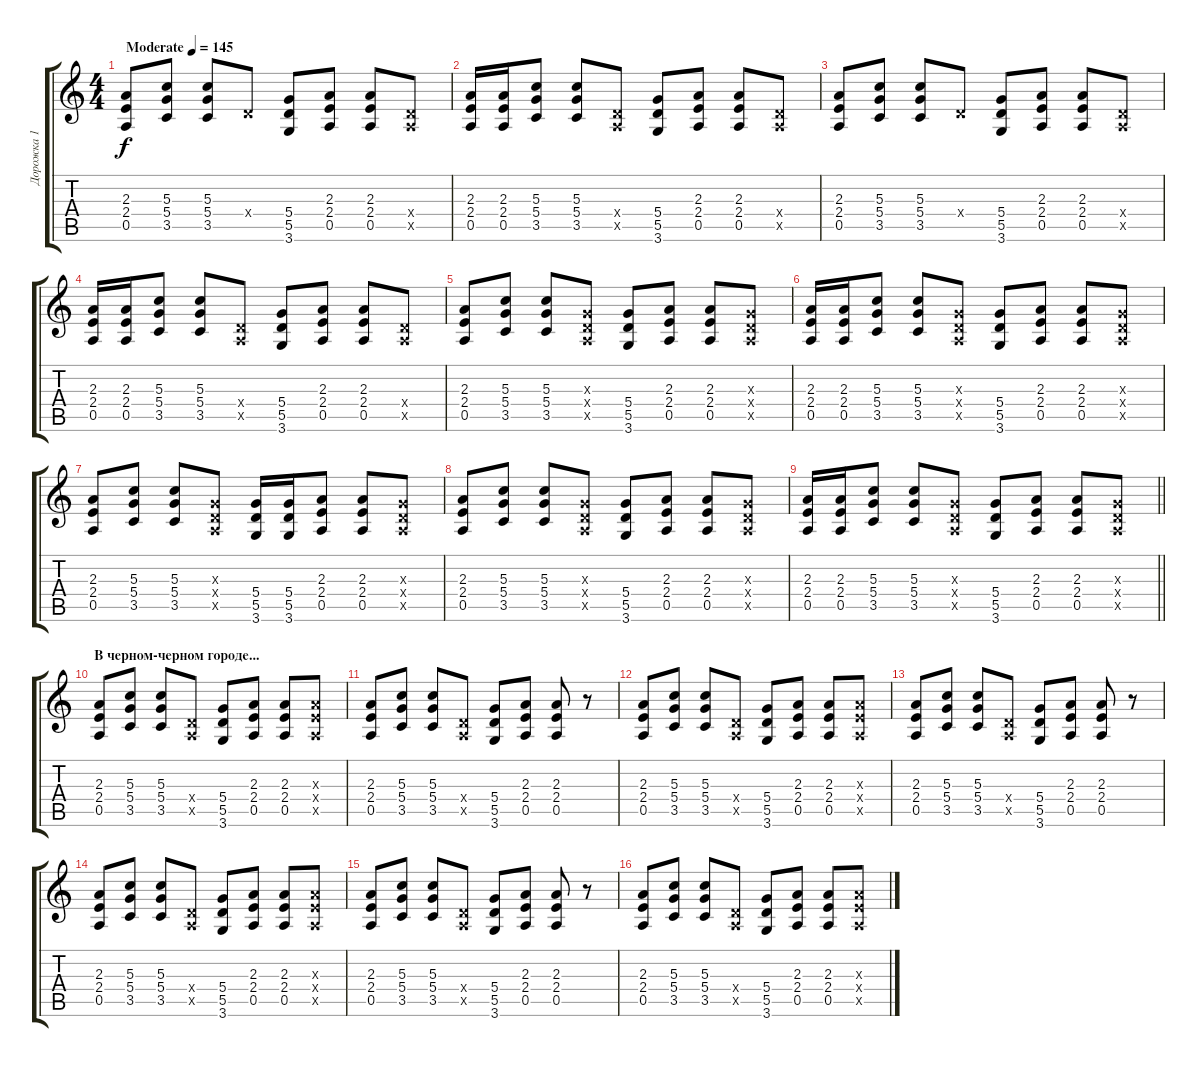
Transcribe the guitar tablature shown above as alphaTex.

\track ("Дорожка 1" "Дорожка 1") {instrument electricguitarclean}
\staff {score tabs}
\tuning (E4 B3 G3 D3 A2 E2) {hide}
\ts (4 4)
\tempo (145 "Moderate")
\clef g2
\ks c
(2.3 2.4 0.5).8{dy f instrument electricguitarclean} (5.3 5.4 3.5).8 (5.3 5.4 3.5).8 0.4{x}.8 (5.4 5.5 3.6).8 (2.3 2.4 0.5).8 (2.3 2.4 0.5).8 (0.4{x} 0.5{x}).8 |
(2.3 2.4 0.5).16 (2.3 2.4 0.5).16 (5.3 5.4 3.5).8 (5.3 5.4 3.5).8 (0.4{x} 0.5{x}).8 (5.4 5.5 3.6).8 (2.3 2.4 0.5).8 (2.3 2.4 0.5).8 (0.4{x} 0.5{x}).8 |
(2.3 2.4 0.5).8 (5.3 5.4 3.5).8 (5.3 5.4 3.5).8 0.4{x}.8 (5.4 5.5 3.6).8 (2.3 2.4 0.5).8 (2.3 2.4 0.5).8 (0.4{x} 0.5{x}).8 |
(2.3 2.4 0.5).16 (2.3 2.4 0.5).16 (5.3 5.4 3.5).8 (5.3 5.4 3.5).8 (0.4{x} 0.5{x}).8 (5.4 5.5 3.6).8 (2.3 2.4 0.5).8 (2.3 2.4 0.5).8 (0.4{x} 0.5{x}).8 |
(2.3 2.4 0.5).8 (5.3 5.4 3.5).8 (5.3 5.4 3.5).8 (0.3{x} 0.4{x} 0.5{x}).8 (5.4 5.5 3.6).8 (2.3 2.4 0.5).8 (2.3 2.4 0.5).8 (0.3{x} 0.4{x} 0.5{x}).8 |
(2.3 2.4 0.5).16 (2.3 2.4 0.5).16 (5.3 5.4 3.5).8 (5.3 5.4 3.5).8 (0.3{x} 0.4{x} 0.5{x}).8 (5.4 5.5 3.6).8 (2.3 2.4 0.5).8 (2.3 2.4 0.5).8 (0.3{x} 0.4{x} 0.5{x}).8 |
(2.3 2.4 0.5).8 (5.3 5.4 3.5).8 (5.3 5.4 3.5).8 (0.3{x} 0.4{x} 0.5{x}).8 (5.4 5.5 3.6).16 (5.4 5.5 3.6).16 (2.3 2.4 0.5).8 (2.3 2.4 0.5).8 (0.3{x} 0.4{x} 0.5{x}).8 |
(2.3 2.4 0.5).8 (5.3 5.4 3.5).8 (5.3 5.4 3.5).8 (0.3{x} 0.4{x} 0.5{x}).8 (5.4 5.5 3.6).8 (2.3 2.4 0.5).8 (2.3 2.4 0.5).8 (0.3{x} 0.4{x} 0.5{x}).8 |
\barLineRight lightlight
(2.3 2.4 0.5).16 (2.3 2.4 0.5).16 (5.3 5.4 3.5).8 (5.3 5.4 3.5).8 (0.3{x} 0.4{x} 0.5{x}).8 (5.4 5.5 3.6).8 (2.3 2.4 0.5).8 (2.3 2.4 0.5).8 (0.3{x} 0.4{x} 0.5{x}).8 |
\section ("" "В черном-черном городе...")
(2.3 2.4 0.5).8{volume 7} (5.3 5.4 3.5).8 (5.3 5.4 3.5).8 (0.4{x} 0.5{x}).8 (5.4 5.5 3.6).8 (2.3 2.4 0.5).8 (2.3 2.4 0.5).8 (2.3{x} 2.4{x} 0.5{x}).8 |
(2.3 2.4 0.5).8 (5.3 5.4 3.5).8 (5.3 5.4 3.5).8 (0.4{x} 0.5{x}).8 (5.4 5.5 3.6).8 (2.3 2.4 0.5).8 (2.3 2.4 0.5).8 r.8 |
(2.3 2.4 0.5).8{volume 7} (5.3 5.4 3.5).8 (5.3 5.4 3.5).8 (0.4{x} 0.5{x}).8 (5.4 5.5 3.6).8 (2.3 2.4 0.5).8 (2.3 2.4 0.5).8 (2.3{x} 2.4{x} 0.5{x}).8 |
(2.3 2.4 0.5).8 (5.3 5.4 3.5).8 (5.3 5.4 3.5).8 (0.4{x} 0.5{x}).8 (5.4 5.5 3.6).8 (2.3 2.4 0.5).8 (2.3 2.4 0.5).8 r.8 |
(2.3 2.4 0.5).8{volume 7} (5.3 5.4 3.5).8 (5.3 5.4 3.5).8 (0.4{x} 0.5{x}).8 (5.4 5.5 3.6).8 (2.3 2.4 0.5).8 (2.3 2.4 0.5).8 (2.3{x} 2.4{x} 0.5{x}).8 |
(2.3 2.4 0.5).8 (5.3 5.4 3.5).8 (5.3 5.4 3.5).8 (0.4{x} 0.5{x}).8 (5.4 5.5 3.6).8 (2.3 2.4 0.5).8 (2.3 2.4 0.5).8 r.8 |
(2.3 2.4 0.5).8{volume 7} (5.3 5.4 3.5).8 (5.3 5.4 3.5).8 (0.4{x} 0.5{x}).8 (5.4 5.5 3.6).8 (2.3 2.4 0.5).8 (2.3 2.4 0.5).8 (2.3{x} 2.4{x} 0.5{x}).8
